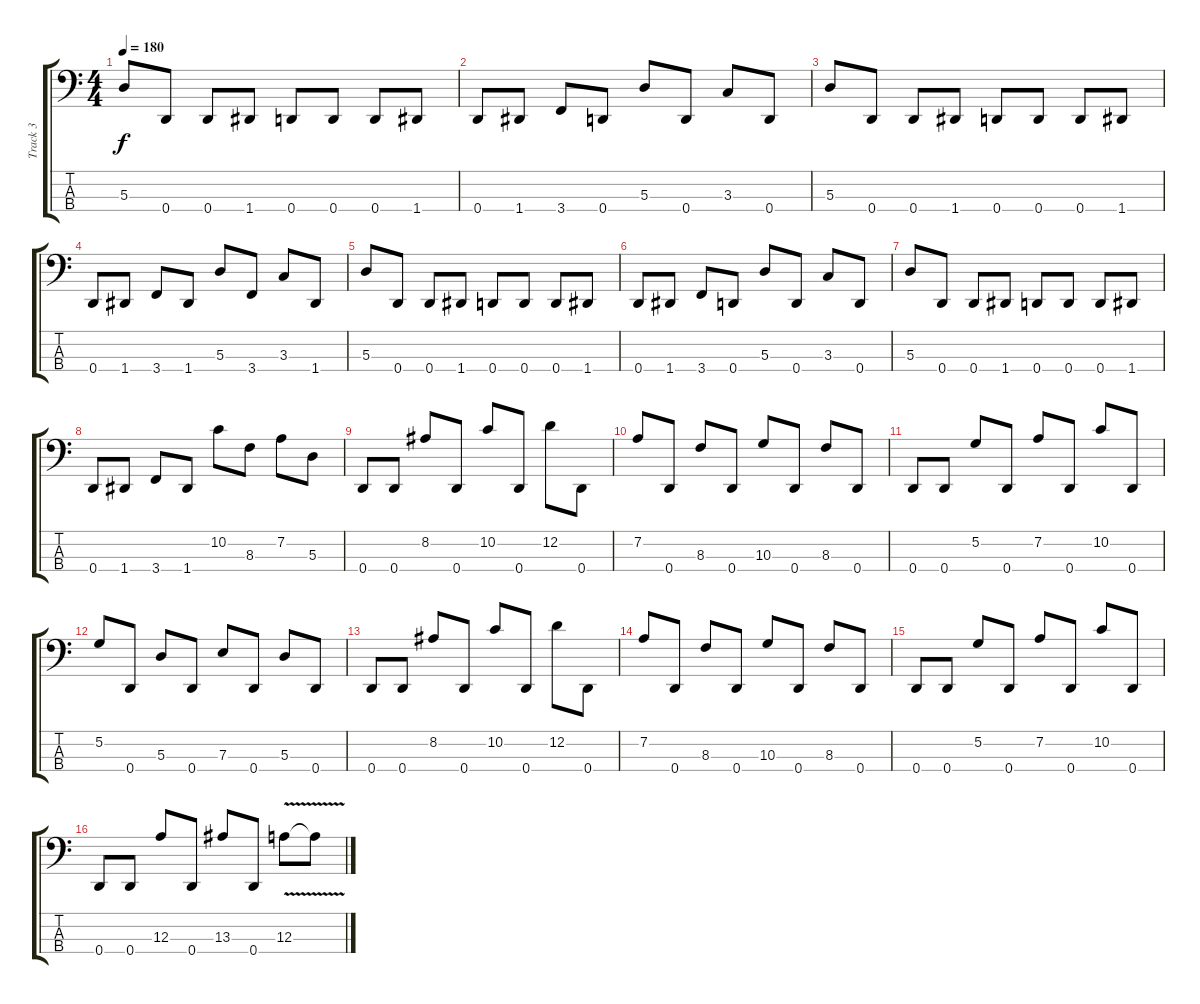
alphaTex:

\track ("Track 3" "Track 3") {instrument electricbasspick}
\staff {score tabs}
\tuning (G2 D2 A1 D1) {hide}
\ts (4 4)
\tempo 180
\clef f4
\ks c
5.3.8{dy f} 0.4.8 0.4.8 1.4.8 0.4.8 0.4.8 0.4.8 1.4.8 |
0.4.8 1.4.8 3.4.8 0.4.8 5.3.8 0.4.8 3.3.8 0.4.8 |
5.3.8 0.4.8 0.4.8 1.4.8 0.4.8 0.4.8 0.4.8 1.4.8 |
0.4.8 1.4.8 3.4.8 1.4.8 5.3.8 3.4.8 3.3.8 1.4.8 |
5.3.8 0.4.8 0.4.8 1.4.8 0.4.8 0.4.8 0.4.8 1.4.8 |
0.4.8 1.4.8 3.4.8 0.4.8 5.3.8 0.4.8 3.3.8 0.4.8 |
5.3.8 0.4.8 0.4.8 1.4.8 0.4.8 0.4.8 0.4.8 1.4.8 |
0.4.8 1.4.8 3.4.8 1.4.8 10.2.8 8.3.8 7.2.8 5.3.8 |
0.4.8 0.4.8 8.2.8 0.4.8 10.2.8 0.4.8 12.2.8 0.4.8 |
7.2.8 0.4.8 8.3.8 0.4.8 10.3.8 0.4.8 8.3.8 0.4.8 |
0.4.8 0.4.8 5.2.8 0.4.8 7.2.8 0.4.8 10.2.8 0.4.8 |
5.2.8 0.4.8 5.3.8 0.4.8 7.3.8 0.4.8 5.3.8 0.4.8 |
0.4.8 0.4.8 8.2.8 0.4.8 10.2.8 0.4.8 12.2.8 0.4.8 |
7.2.8 0.4.8 8.3.8 0.4.8 10.3.8 0.4.8 8.3.8 0.4.8 |
0.4.8 0.4.8 5.2.8 0.4.8 7.2.8 0.4.8 10.2.8 0.4.8 |
0.4.8 0.4.8 12.3.8 0.4.8 13.3.8 0.4.8 12.3{v}.8 12.3{t}.8
